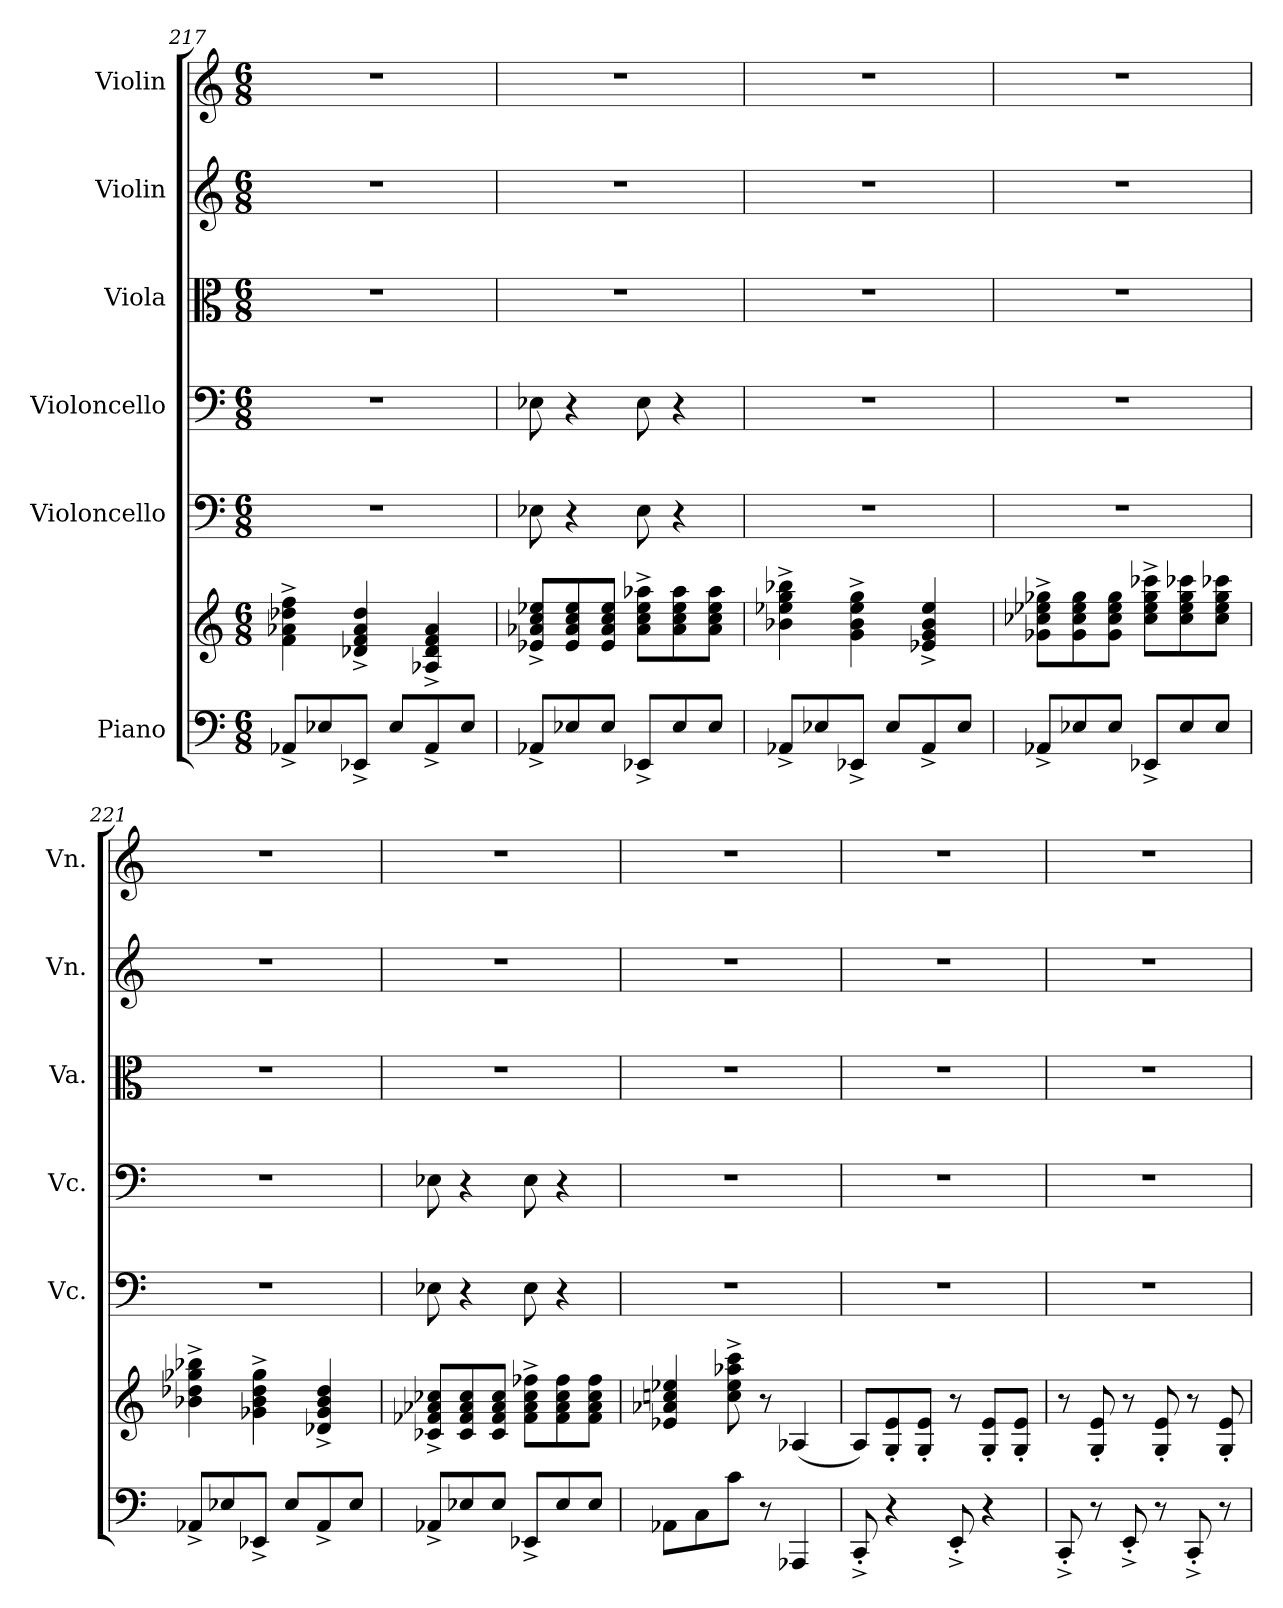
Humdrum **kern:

**kern	**kern	**kern	**kern	**kern	**kern	**kern
*part6	*part6	*part5	*part4	*part3	*part2	*part1
*staff7	*staff6	*staff5	*staff4	*staff3	*staff2	*staff1
*I"Piano	*	*I"Violoncello	*I"Violoncello	*I"Viola	*I"Violin	*I"Violin
*	*	*I'Vc.	*I'Vc.	*I'Va.	*I'Vn.	*I'Vn.
*clefF4	*clefG2	*clefF4	*clefF4	*clefC3	*clefG2	*clefG2
*k[]	*k[]	*k[]	*k[]	*k[]	*k[]	*k[]
*M6/8	*M6/8	*M6/8	*M6/8	*M6/8	*M6/8	*M6/8
=217	=217	=217	=217	=217	=217	=217
8AA-X^/L	4f\^ 4a-X\^ 4dd-X\^ 4ff\^	2.r	2.r	2.r	2.r	2.r
8E-X/	.	.	.	.	.	.
8EE-X^/J	4d-X/^ 4f/^ 4a-/^ 4dd-/^	.	.	.	.	.
8E-/L	.	.	.	.	.	.
8AA-^/	4A-X/^ 4d-/^ 4f/^ 4a-/^	.	.	.	.	.
8E-/J	.	.	.	.	.	.
=218	=218	=218	=218	=218	=218	=218
8AA-X^/L	8e-X/^ 8a-X/^ 8cc/^ 8ee-X/^L	8E-X\	8E-X\	2.r	2.r	2.r
8E-X/	8e-/ 8a-/ 8cc/ 8ee-/	4r	4r	.	.	.
8E-/J	8e-/ 8a-/ 8cc/ 8ee-/J	.	.	.	.	.
8EE-X^/L	8a-\^ 8cc\^ 8ee-\^ 8aa-X\^L	8E-\	8E-\	.	.	.
8E-/	8a-\ 8cc\ 8ee-\ 8aa-\	4r	4r	.	.	.
8E-/J	8a-\ 8cc\ 8ee-\ 8aa-\J	.	.	.	.	.
=219	=219	=219	=219	=219	=219	=219
8AA-X^/L	4b-X\^ 4ee-X\^ 4gg\^ 4bb-X\^	2.r	2.r	2.r	2.r	2.r
8E-X/	.	.	.	.	.	.
8EE-X^/J	4g\^ 4b-\^ 4ee-\^ 4gg\^	.	.	.	.	.
8E-/L	.	.	.	.	.	.
8AA-^/	4e-X/^ 4g/^ 4b-/^ 4ee-/^	.	.	.	.	.
8E-/J	.	.	.	.	.	.
=220	=220	=220	=220	=220	=220	=220
8AA-X^/L	8g-X\^ 8cc-X\^ 8ee-X\^ 8gg-X\^L	2.r	2.r	2.r	2.r	2.r
8E-X/	8g-\ 8cc-\ 8ee-\ 8gg-\	.	.	.	.	.
8E-/J	8g-\ 8cc-\ 8ee-\ 8gg-\J	.	.	.	.	.
8EE-X^/L	8cc-\^ 8ee-\^ 8gg-\^ 8ccc-X\^L	.	.	.	.	.
8E-/	8cc-\ 8ee-\ 8gg-\ 8ccc-X\	.	.	.	.	.
8E-/J	8cc-\ 8ee-\ 8gg-\ 8ccc-X\J	.	.	.	.	.
!!LO:PB:g=z
=221	=221	=221	=221	=221	=221	=221
8AA-X^/L	4b-X\^ 4dd-X\^ 4gg-X\^ 4bb-X\^	2.r	2.r	2.r	2.r	2.r
8E-X/	.	.	.	.	.	.
8EE-X^/J	4g-X\^ 4b-\^ 4dd-\^ 4gg-\^	.	.	.	.	.
8E-/L	.	.	.	.	.	.
8AA-^/	4d-X/^ 4g-/^ 4b-/^ 4dd-/^	.	.	.	.	.
8E-/J	.	.	.	.	.	.
=222	=222	=222	=222	=222	=222	=222
8AA-X^/L	8c-X/^ 8f-X/^ 8a-X/^ 8cc-X/^L	8E-X\	8E-X\	2.r	2.r	2.r
8E-X/	8c-/ 8f-/ 8a-/ 8cc-/	4r	4r	.	.	.
8E-/J	8c-/ 8f-/ 8a-/ 8cc-/J	.	.	.	.	.
8EE-X^/L	8f-\^ 8a-\^ 8cc-\^ 8ff-X\^L	8E-\	8E-\	.	.	.
8E-/	8f-\ 8a-\ 8cc-\ 8ff-\	4r	4r	.	.	.
8E-/J	8f-\ 8a-\ 8cc-\ 8ff-\J	.	.	.	.	.
=223	=223	=223	=223	=223	=223	=223
8AA-X\L	4e-X/ 4a-X/ 4ccn/ 4ee-X/	2.r	2.r	2.r	2.r	2.r
8C\	.	.	.	.	.	.
8c\J	8cc\^ 8ee-\^ 8aa-X\^ 8ccc\^	.	.	.	.	.
8r	8r	.	.	.	.	.
4AAA-X/	(4A-X/	.	.	.	.	.
=224	=224	=224	=224	=224	=224	=224
8CC'^/	8A/L)	2.r	2.r	2.r	2.r	2.r
4r	8G/' 8e/'	.	.	.	.	.
.	8G/' 8e/'J	.	.	.	.	.
8EE'^/	8r	.	.	.	.	.
4r	8G/' 8e/'L	.	.	.	.	.
.	8G/' 8e/'J	.	.	.	.	.
=225	=225	=225	=225	=225	=225	=225
8CC'^/	8r	2.r	2.r	2.r	2.r	2.r
8r	8G/' 8e/'	.	.	.	.	.
8EE'^/	8r	.	.	.	.	.
8r	8G/' 8e/'	.	.	.	.	.
8CC'^/	8r	.	.	.	.	.
8r	8G/' 8e/'	.	.	.	.	.
=	=	=	=	=	=	=
*-	*-	*-	*-	*-	*-	*-
